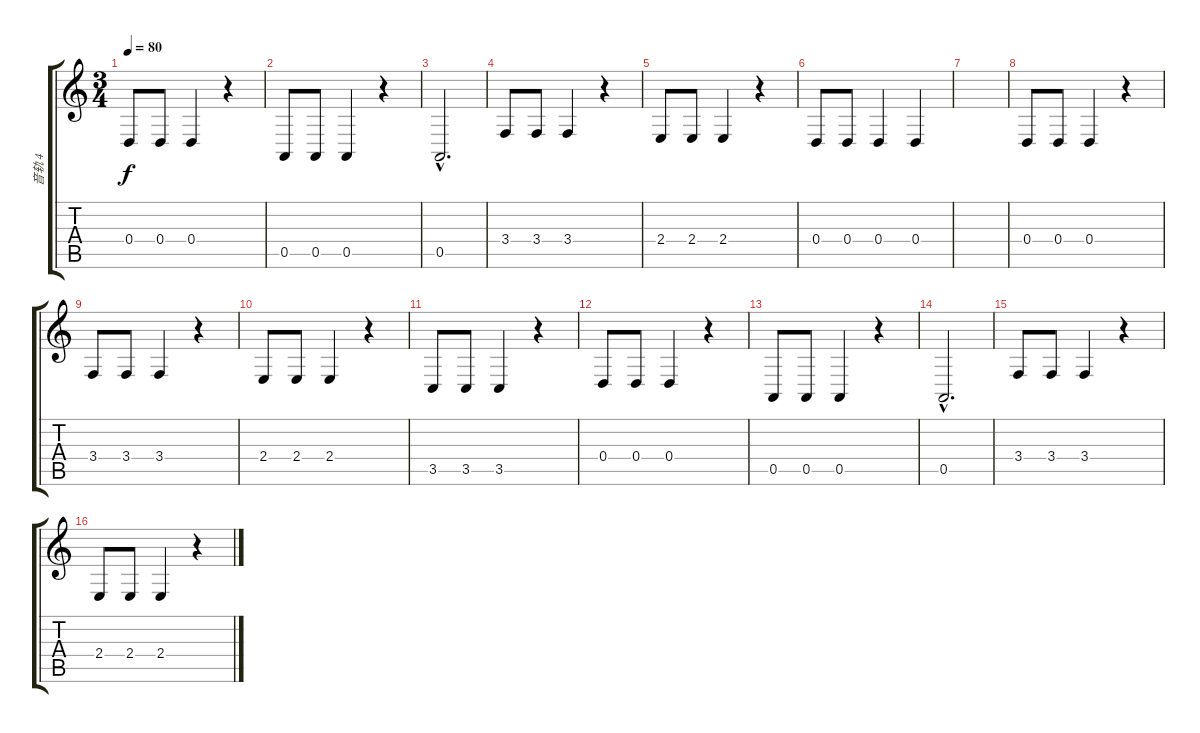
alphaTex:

\track ("音轨 4" "音轨 4") {instrument tremolostrings}
\staff {score tabs}
\tuning (E4 B3 G3 D3 A2 D2) {hide}
\ts (3 4)
\tempo 80
\clef g2
\ks c
0.4.8{dy f} 0.4.8 0.4.4 r.4 |
0.5.8 0.5.8 0.5.4 r.4 |
0.5{hac}.2{d} |
3.4.8 3.4.8 3.4.4 r.4 |
2.4.8 2.4.8 2.4.4 r.4 |
0.4.8 0.4.8 0.4.4 0.4.4 |
|
0.4.8 0.4.8 0.4.4 r.4 |
3.4.8 3.4.8 3.4.4 r.4 |
2.4.8 2.4.8 2.4.4 r.4 |
3.5.8 3.5.8 3.5.4 r.4 |
0.4.8 0.4.8 0.4.4 r.4 |
0.5.8 0.5.8 0.5.4 r.4 |
0.5{hac}.2{d} |
3.4.8 3.4.8 3.4.4 r.4 |
2.4.8 2.4.8 2.4.4 r.4
